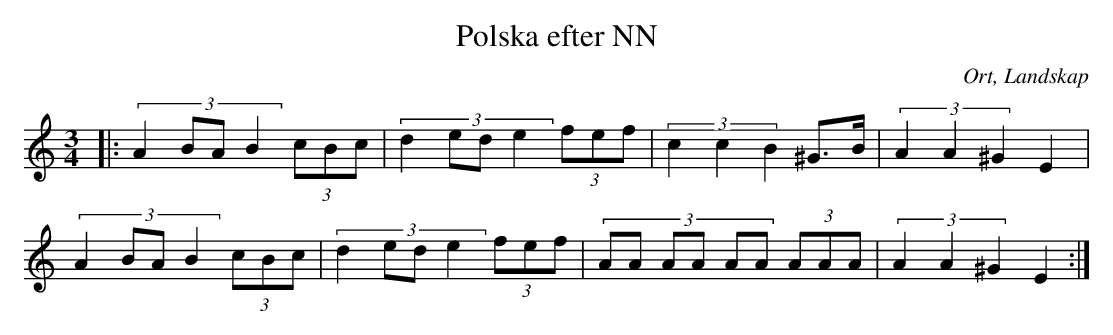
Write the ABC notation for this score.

X:1
T:Polska efter NN
O:Ort, Landskap
M:3/4
L:1/8
K:C
|: (3:2:4 A2 BA B2 (3cBc| (3:2:4 d2 ed e2 (3fef|(3:2:3 c2 c2 B2 ^G>B|(3:2:3 A2 A2 ^G2 E2|
(3:2:4 A2 BA B2 (3cBc| (3:2:4 d2 ed e2 (3fef|(3:2:6 AA AA AA (3AAA|(3:2:3 A2 A2 ^G2 E2:|
